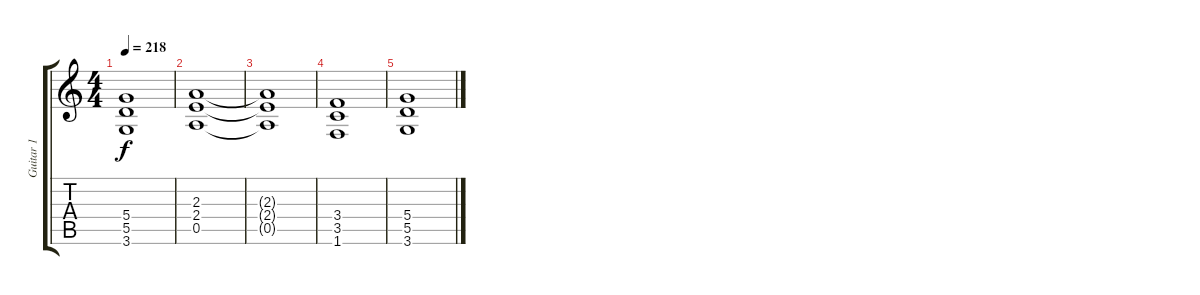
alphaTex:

\track ("Guitar 1" "Guitar 1") {instrument distortionguitar}
\staff {score tabs}
\tuning (E4 B3 G3 D3 A2 E2) {hide}
\ts (4 4)
\tempo 218
\clef g2
\ks c
(5.4 5.5 3.6).1{dy f} |
(2.3 2.4 0.5).1 |
(2.3{t} 2.4{t} 0.5{t}).1 |
(3.4 3.5 1.6).1 |
(5.4 5.5 3.6).1
